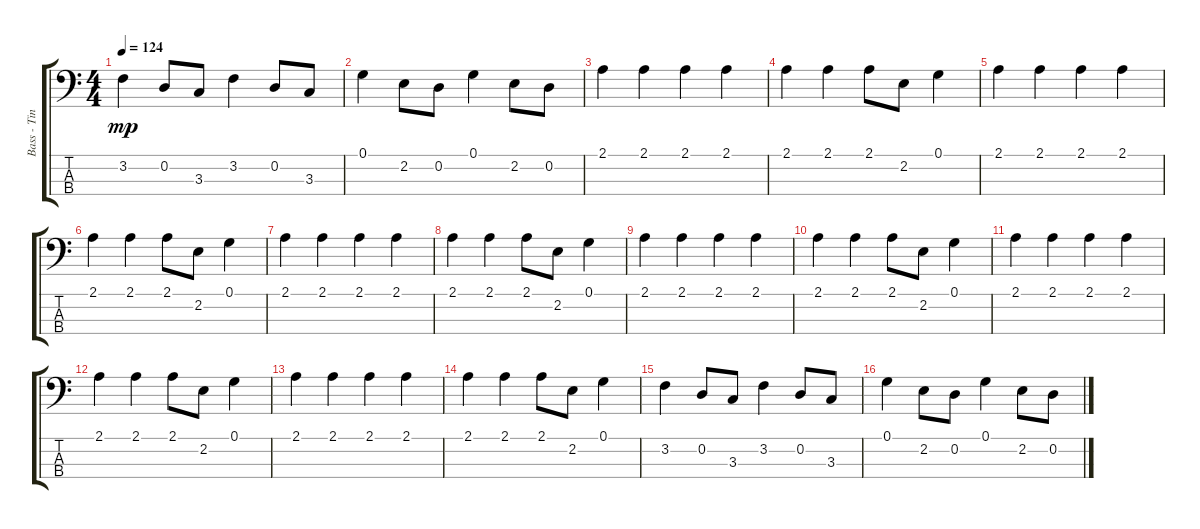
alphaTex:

\track ("Bass - Tina Weymouth" "Bass - Tin") {instrument electricbassfinger}
\staff {score tabs}
\tuning (G2 D2 A1 E1) {hide}
\ts (4 4)
\tempo 124
\clef f4
\ks c
3.2.4{dy mp} 0.2.8 3.3.8 3.2.4 0.2.8 3.3.8 |
0.1.4 2.2.8 0.2.8 0.1.4 2.2.8 0.2.8 |
2.1.4 2.1.4 2.1.4 2.1.4 |
2.1.4 2.1.4 2.1.8 2.2.8 0.1.4 |
2.1.4 2.1.4 2.1.4 2.1.4 |
2.1.4 2.1.4 2.1.8 2.2.8 0.1.4 |
2.1.4 2.1.4 2.1.4 2.1.4 |
2.1.4 2.1.4 2.1.8 2.2.8 0.1.4 |
2.1.4 2.1.4 2.1.4 2.1.4 |
2.1.4 2.1.4 2.1.8 2.2.8 0.1.4 |
2.1.4 2.1.4 2.1.4 2.1.4 |
2.1.4 2.1.4 2.1.8 2.2.8 0.1.4 |
2.1.4 2.1.4 2.1.4 2.1.4 |
2.1.4 2.1.4 2.1.8 2.2.8 0.1.4 |
3.2.4 0.2.8 3.3.8 3.2.4 0.2.8 3.3.8 |
0.1.4 2.2.8 0.2.8 0.1.4 2.2.8 0.2.8
